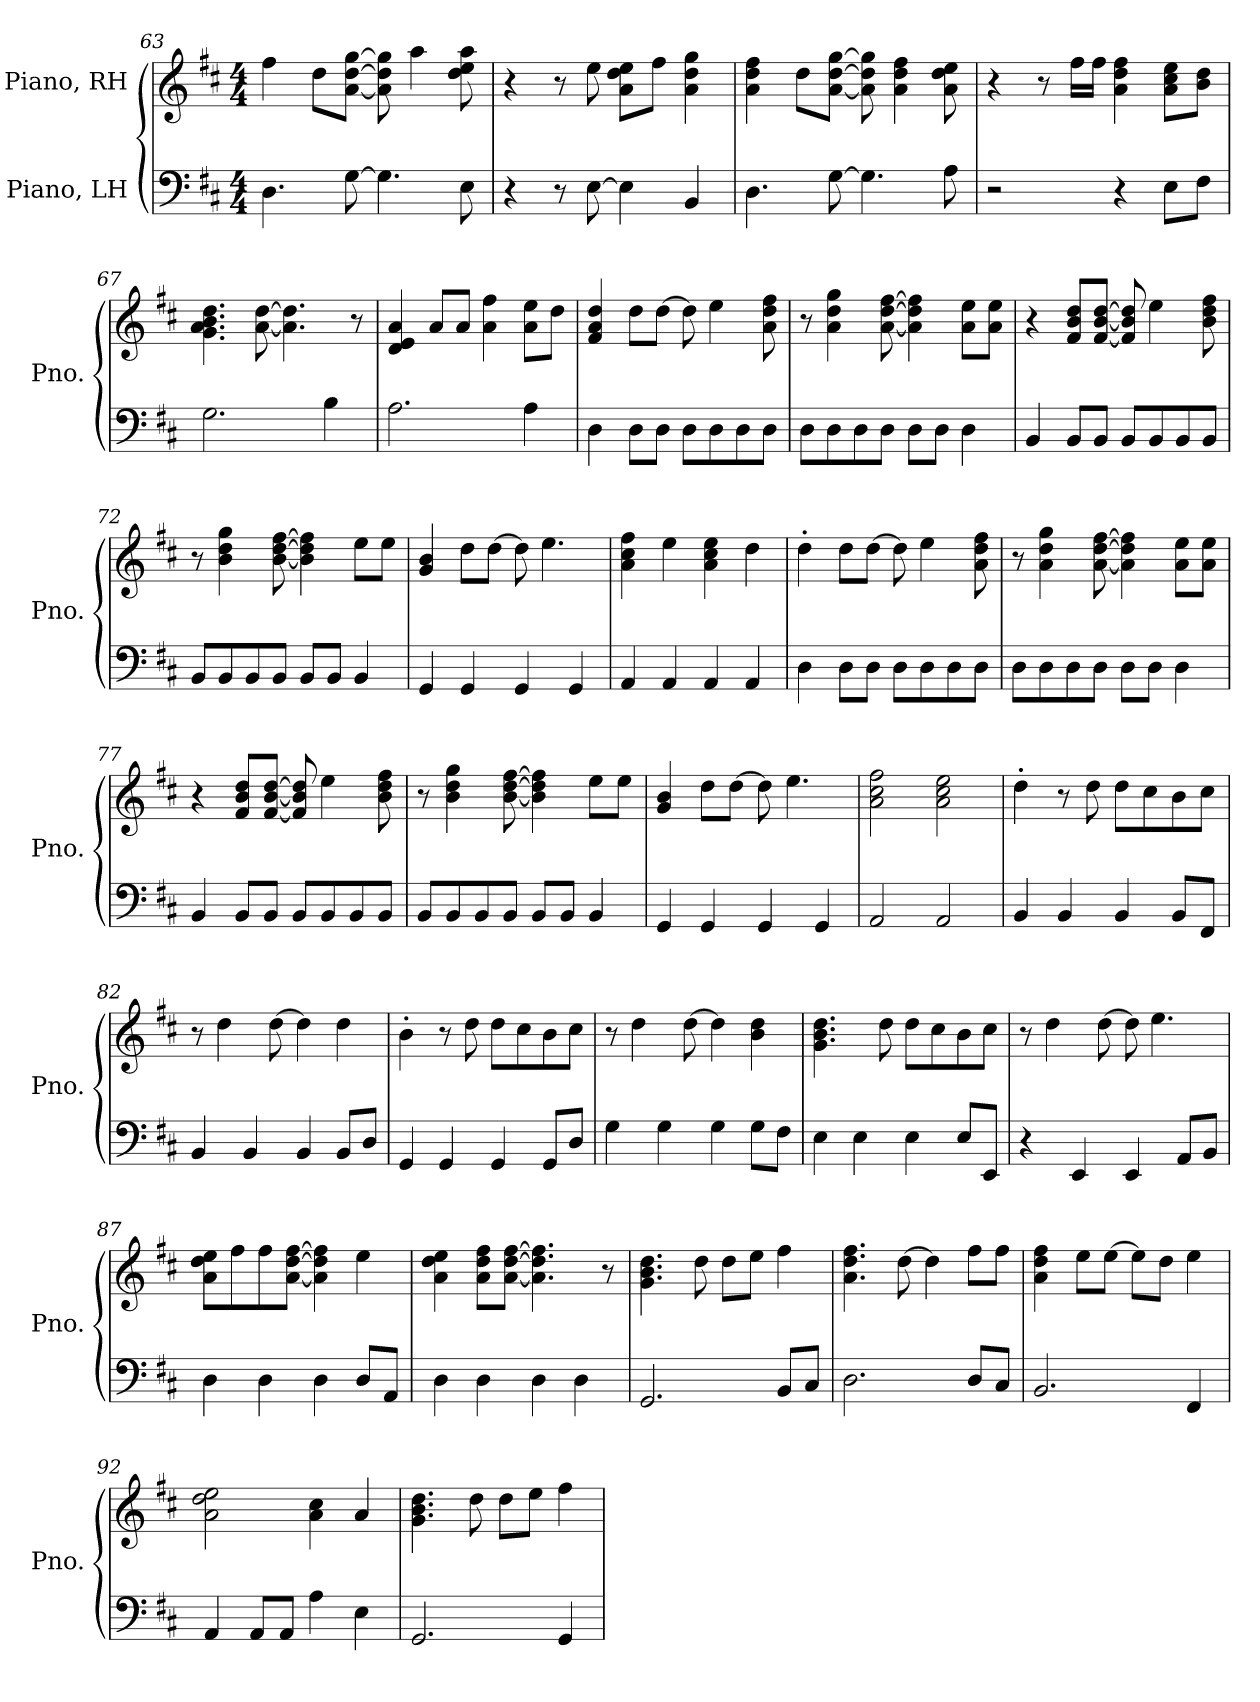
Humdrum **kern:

**kern	**kern
*part2	*part1
*staff2	*staff1
*I"Piano, LH	*I"Piano, RH
*I'Pno.	*I'Pno.
*clefF4	*clefG2
*k[f#c#]	*k[f#c#]
*M4/4	*M4/4
=63	=63
4.D\	4ff#\
.	8dd\L
[8G\	[8a\ [8dd\ [8gg\J
4.G\]	8a\] 8dd\] 8gg\]
.	4aa\
8E\	8dd\ 8ee\ 8aa\
=64	=64
4r	4r
8r	8r
[8E\	8ee\
4E\]	8a\ 8dd\ 8ee\L
.	8ff#\J
4BB/	4a\ 4dd\ 4gg\
=65	=65
4.D\	4a\ 4dd\ 4ff#\
.	8dd\L
[8G\	[8a\ [8dd\ [8gg\J
4.G\]	8a\] 8dd\] 8gg\]
.	4a\ 4dd\ 4ff#\
8A\	8a\ 8dd\ 8ee\
!!LO:LB:g=z
=66	=66
2r	4r
.	8r
.	16ff#\LL
.	16ff#\JJ
4r	4a\ 4dd\ 4ff#\
8E\L	8a\ 8cc#\ 8ee\L
8F#\J	8b\ 8dd\J
=67	=67
2.G\	4.g\ 4.a\ 4.b\ 4.dd\
.	[8a\ [8dd\
.	4.a\] 4.dd\]
4B\	.
.	8r
=68	=68
2.A\	4d/ 4e/ 4a/
.	8a/L
.	8a/J
.	4a\ 4ff#\
4A\	8a\ 8ee\L
.	8dd\J
=69	=69
4D\	4f#/ 4a/ 4dd/
8D\L	8dd\L
8D\J	[8dd\J
8D\L	8dd\]
8D\	4ee\
8D\	.
8D\J	8a\ 8dd\ 8ff#\
=70	=70
8D\L	8r
8D\	4a\ 4dd\ 4gg\
8D\	.
8D\J	[8a\ [8dd\ [8ff#\
8D\L	4a\] 4dd\] 4ff#\]
8D\J	.
4D\	8a\ 8ee\L
.	8a\ 8ee\J
!!LO:LB:g=z
=71	=71
4BB/	4r
8BB/L	8f#/ 8b/ 8dd/L
8BB/J	[8f#/ [8b/ [8dd/J
8BB/L	8f#/] 8b/] 8dd/]
8BB/	4ee\
8BB/	.
8BB/J	8b\ 8dd\ 8ff#\
=72	=72
8BB/L	8r
8BB/	4b\ 4dd\ 4gg\
8BB/	.
8BB/J	[8b\ [8dd\ [8ff#\
8BB/L	4b\] 4dd\] 4ff#\]
8BB/J	.
4BB/	8ee\L
.	8ee\J
=73	=73
4GG/	4g/ 4b/
4GG/	8dd\L
.	[8dd\J
4GG/	8dd\]
.	4.ee\
4GG/	.
=74	=74
4AA/	4a\ 4cc#\ 4ff#\
4AA/	4ee\
4AA/	4a\ 4cc#\ 4ee\
4AA/	4dd\
=75	=75
4D\	4dd'\
8D\L	8dd\L
8D\J	[8dd\J
8D\L	8dd\]
8D\	4ee\
8D\	.
8D\J	8a\ 8dd\ 8ff#\
!!LO:LB:g=z
=76	=76
8D\L	8r
8D\	4a\ 4dd\ 4gg\
8D\	.
8D\J	[8a\ [8dd\ [8ff#\
8D\L	4a\] 4dd\] 4ff#\]
8D\J	.
4D\	8a\ 8ee\L
.	8a\ 8ee\J
=77	=77
4BB/	4r
8BB/L	8f#/ 8b/ 8dd/L
8BB/J	[8f#/ [8b/ [8dd/J
8BB/L	8f#/] 8b/] 8dd/]
8BB/	4ee\
8BB/	.
8BB/J	8b\ 8dd\ 8ff#\
=78	=78
8BB/L	8r
8BB/	4b\ 4dd\ 4gg\
8BB/	.
8BB/J	[8b\ [8dd\ [8ff#\
8BB/L	4b\] 4dd\] 4ff#\]
8BB/J	.
4BB/	8ee\L
.	8ee\J
=79	=79
4GG/	4g/ 4b/
4GG/	8dd\L
.	[8dd\J
4GG/	8dd\]
.	4.ee\
4GG/	.
=80	=80
2AA/	2a\ 2cc#\ 2ff#\
2AA/	2a\ 2cc#\ 2ee\
!!LO:LB:g=z
=81	=81
4BB/	4dd'\
4BB/	8r
.	8dd\
4BB/	8dd\L
.	8cc#\
8BB/L	8b\
8FF#/J	8cc#\J
=82	=82
4BB/	8r
.	4dd\
4BB/	.
.	[8dd\
4BB/	4dd\]
8BB/L	4dd\
8D/J	.
=83	=83
4GG/	4b'\
4GG/	8r
.	8dd\
4GG/	8dd\L
.	8cc#\
8GG/L	8b\
8D/J	8cc#\J
=84	=84
4G\	8r
.	4dd\
4G\	.
.	[8dd\
4G\	4dd\]
8G\L	4b\ 4dd\
8F#\J	.
=85	=85
4E\	4.g\ 4.b\ 4.dd\
4E\	.
.	8dd\
4E\	8dd\L
.	8cc#\
8E/L	8b\
8EE/J	8cc#\J
=86	=86
4r	8r
.	4dd\
4EE/	.
.	[8dd\
4EE/	8dd\]
.	4.ee\
8AA/L	.
8BB/J	.
!!LO:PB:g=z
=87	=87
4D\	8a\ 8dd\ 8ee\L
.	8ff#\
4D\	8ff#\
.	[8a\ [8dd\ [8ff#\J
4D\	4a\] 4dd\] 4ff#\]
8D/L	4ee\
8AA/J	.
=88	=88
4D\	4a\ 4dd\ 4ee\
4D\	8a\ 8dd\ 8ff#\L
.	[8a\ [8dd\ [8ff#\J
4D\	4.a\] 4.dd\] 4.ff#\]
4D\	.
.	8r
=89	=89
2.GG/	4.g\ 4.b\ 4.dd\
.	8dd\
.	8dd\L
.	8ee\J
8BB/L	4ff#\
8C#/J	.
=90	=90
2.D\	4.a\ 4.dd\ 4.ff#\
.	[8dd\
.	4dd\]
8D/L	8ff#\L
8C#/J	8ff#\J
=91	=91
2.BB/	4a\ 4dd\ 4ff#\
.	8ee\L
.	[8ee\J
.	8ee\L]
.	8dd\J
4FF#/	4ee\
=92	=92
4AA/	2a\ 2dd\ 2ee\
8AA/L	.
8AA/J	.
4A\	4a\ 4cc#\
4E\	4a/
!!LO:LB:g=z
=93	=93
2.GG/	4.g\ 4.b\ 4.dd\
.	8dd\
.	8dd\L
.	8ee\J
4GG/	4ff#\
=	=
*-	*-
